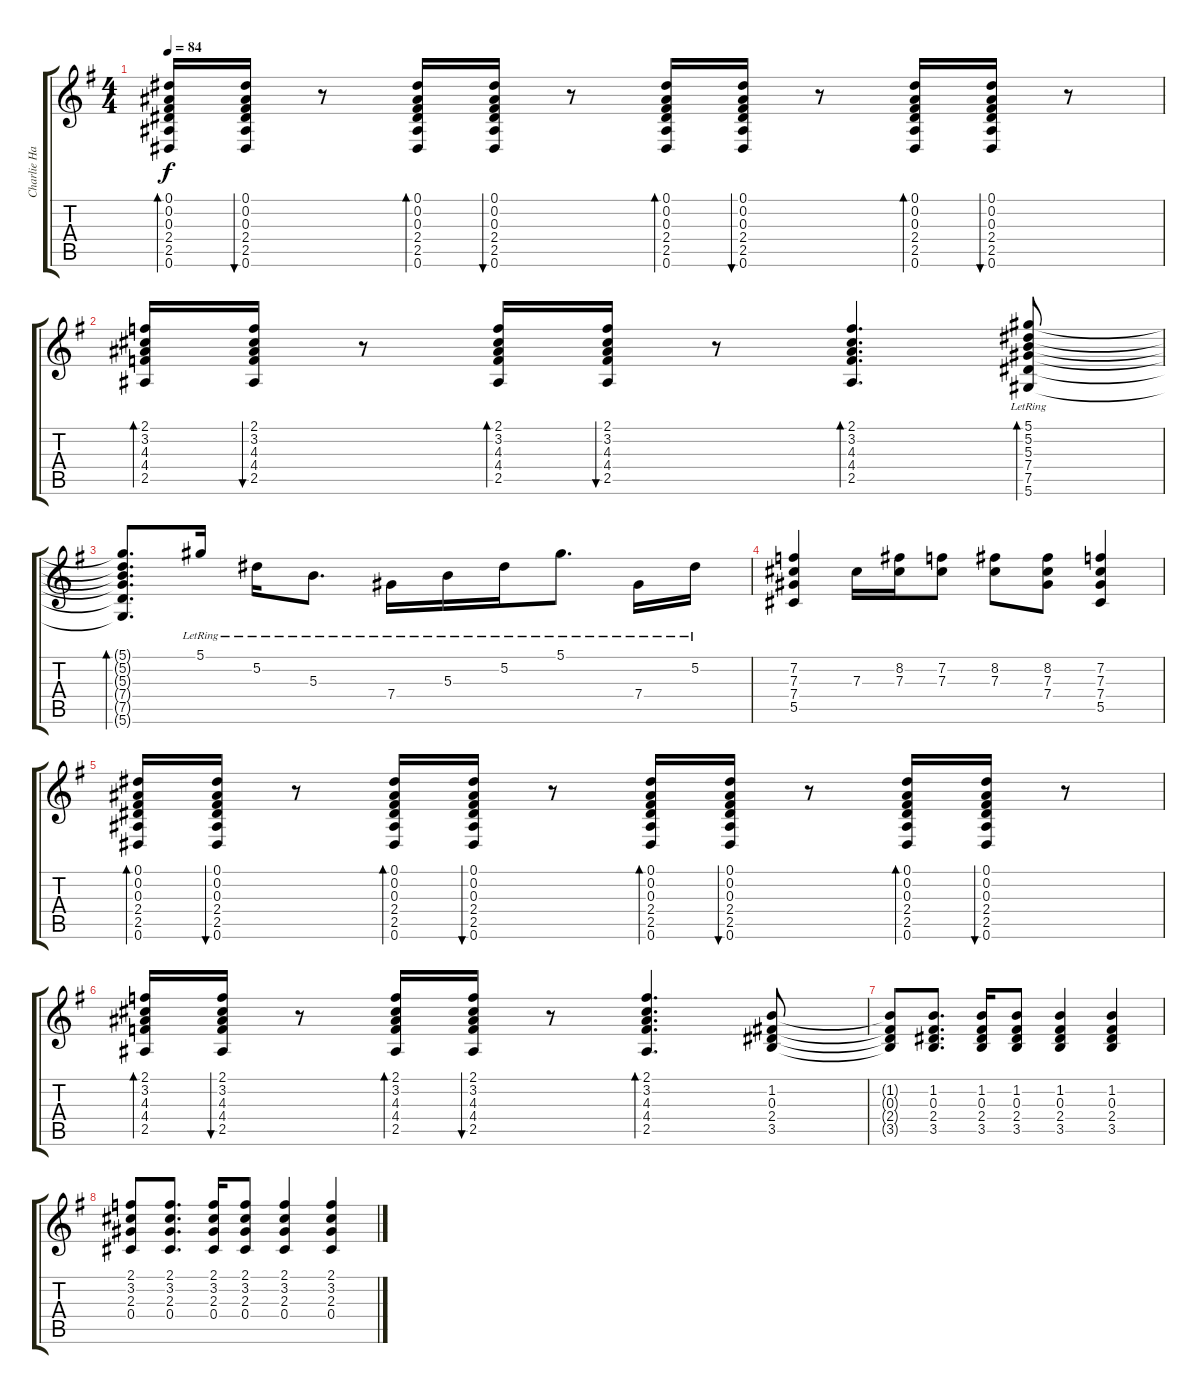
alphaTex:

\track ("Charlie Hargrett Guitar" "Charlie Ha") {instrument overdrivenguitar}
\staff {score tabs}
\tuning (Eb4 Bb3 Gb3 Db3 Ab2 Eb2) {hide}
\ts (4 4)
\tempo 84
\clef g2
\ks g
(0.1 0.2 0.3 2.4 2.5 0.6).16{bd 30 dy f} (0.1 0.2 0.3 2.4 2.5 0.6).16{bu 30} r.8 (0.1 0.2 0.3 2.4 2.5 0.6).16{bd 30} (0.1 0.2 0.3 2.4 2.5 0.6).16{bu 30} r.8 (0.1 0.2 0.3 2.4 2.5 0.6).16{bd 30} (0.1 0.2 0.3 2.4 2.5 0.6).16{bu 30} r.8 (0.1 0.2 0.3 2.4 2.5 0.6).16{bd 30} (0.1 0.2 0.3 2.4 2.5 0.6).16{bu 30} r.8 |
(2.1 3.2 4.3 4.4 2.5).16{bd 30} (2.1 3.2 4.3 4.4 2.5).16{bu 30} r.8 (2.1 3.2 4.3 4.4 2.5).16{bd 30} (2.1 3.2 4.3 4.4 2.5).16{bu 30} r.8 (2.1 3.2 4.3 4.4 2.5).4{d bd 120} (5.1{lr} 5.2{lr} 5.3{lr} 7.4 7.5{lr} 5.6{lr}).8{bd 120} |
(5.1{t} 5.2{t} 5.3{t} 7.4{t} 7.5{t} 5.6{t}).8{d bd 120} 5.1{lr}.16 5.2{lr}.16 5.3{lr}.8{d} 7.4{lr}.16 5.3{lr}.16 5.2{lr}.16 5.1{lr}.8{d} 7.4{lr}.16 5.2{lr}.16 |
(7.2 7.3 7.4 5.5).4 7.3.16 (8.2 7.3).16 (7.2 7.3).8 (8.2 7.3).8 (8.2 7.3 7.4).8 (7.2 7.3 7.4 5.5).4 |
(0.1 0.2 0.3 2.4 2.5 0.6).16{bd 30} (0.1 0.2 0.3 2.4 2.5 0.6).16{bu 30} r.8 (0.1 0.2 0.3 2.4 2.5 0.6).16{bd 30} (0.1 0.2 0.3 2.4 2.5 0.6).16{bu 30} r.8 (0.1 0.2 0.3 2.4 2.5 0.6).16{bd 30} (0.1 0.2 0.3 2.4 2.5 0.6).16{bu 30} r.8 (0.1 0.2 0.3 2.4 2.5 0.6).16{bd 30} (0.1 0.2 0.3 2.4 2.5 0.6).16{bu 30} r.8 |
(2.1 3.2 4.3 4.4 2.5).16{bd 30} (2.1 3.2 4.3 4.4 2.5).16{bu 30} r.8 (2.1 3.2 4.3 4.4 2.5).16{bd 30} (2.1 3.2 4.3 4.4 2.5).16{bu 30} r.8 (2.1 3.2 4.3 4.4 2.5).4{d bd 120} (1.2 0.3 2.4 3.5).8 |
(1.2{t} 0.3{t} 2.4{t} 3.5{t}).8 (1.2 0.3 2.4 3.5).8{d} (1.2 0.3 2.4 3.5).16 (1.2 0.3 2.4 3.5).8 (1.2 0.3 2.4 3.5).4 (1.2 0.3 2.4 3.5).4 |
(2.1 3.2 2.3 0.4).8 (2.1 3.2 2.3 0.4).8{d} (2.1 3.2 2.3 0.4).16 (2.1 3.2 2.3 0.4).8 (2.1 3.2 2.3 0.4).4 (2.1 3.2 2.3 0.4).4
